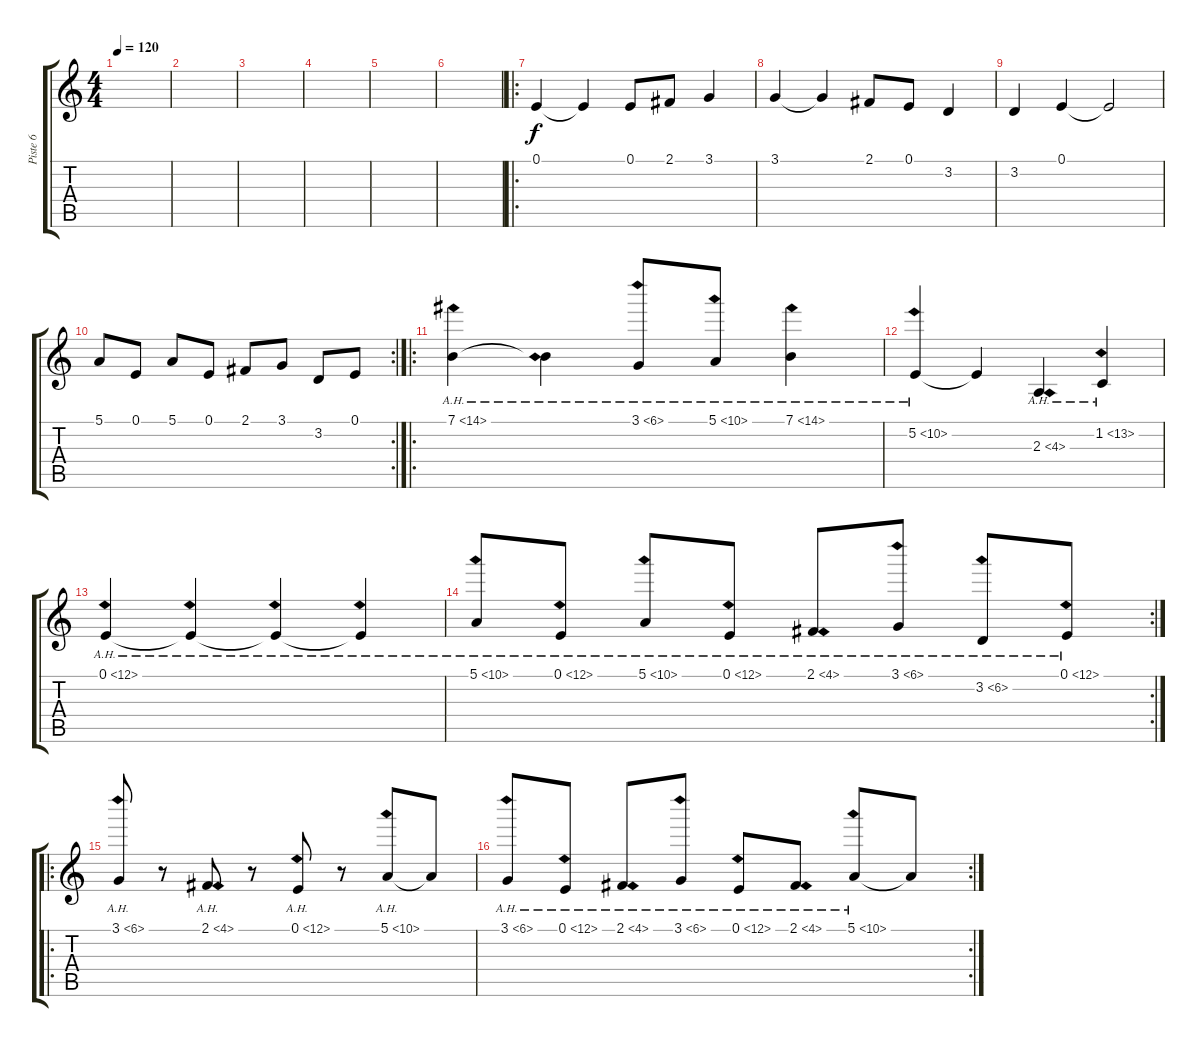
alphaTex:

\track ("Piste 6" "Piste 6") {instrument violin}
\staff {score tabs}
\tuning (E4 B3 G3 D3 A2 E2) {hide}
\ts (4 4)
\tempo 120
\clef g2
\ks c
|
|
|
|
|
|
\ro
0.1.4 0.1{t}.4 0.1.8 2.1.8 3.1.4 |
3.1.4 3.1{t}.4 2.1.8 0.1.8 3.2.4 |
3.2.4 0.1.4 0.1{t}.2 |
\rc 2
5.1.8 0.1.8 5.1.8 0.1.8 2.1.8 3.1.8 3.2.8 0.1.8 |
\ro
7.1{ah 7}.4 7.1{ah 2 t}.4 3.1{ah 3}.8 5.1{ah 5}.8 7.1{ah 7}.4 |
5.2{ah 5}.4 5.2{t}.4 2.3{ah 2}.4 1.2{ah 12}.4 |
0.1{ah 12}.4 0.1{ah 12 t}.4 0.1{ah 12 t}.4 0.1{ah 12 t}.4 |
\rc 2
5.1{ah 5}.8 0.1{ah 12}.8 5.1{ah 5}.8 0.1{ah 12}.8 2.1{ah 2}.8 3.1{ah 3}.8 3.2{ah 3}.8 0.1{ah 12}.8 |
\ro
3.1{ah 3}.8 r.8 2.1{ah 2}.8 r.8 0.1{ah 12}.8 r.8 5.1{ah 5}.8 5.1{t}.8 |
\rc 2
3.1{ah 3}.8 0.1{ah 12}.8 2.1{ah 2}.8 3.1{ah 3}.8 0.1{ah 12}.8 2.1{ah 2}.8 5.1{ah 5}.8 5.1{t}.8
